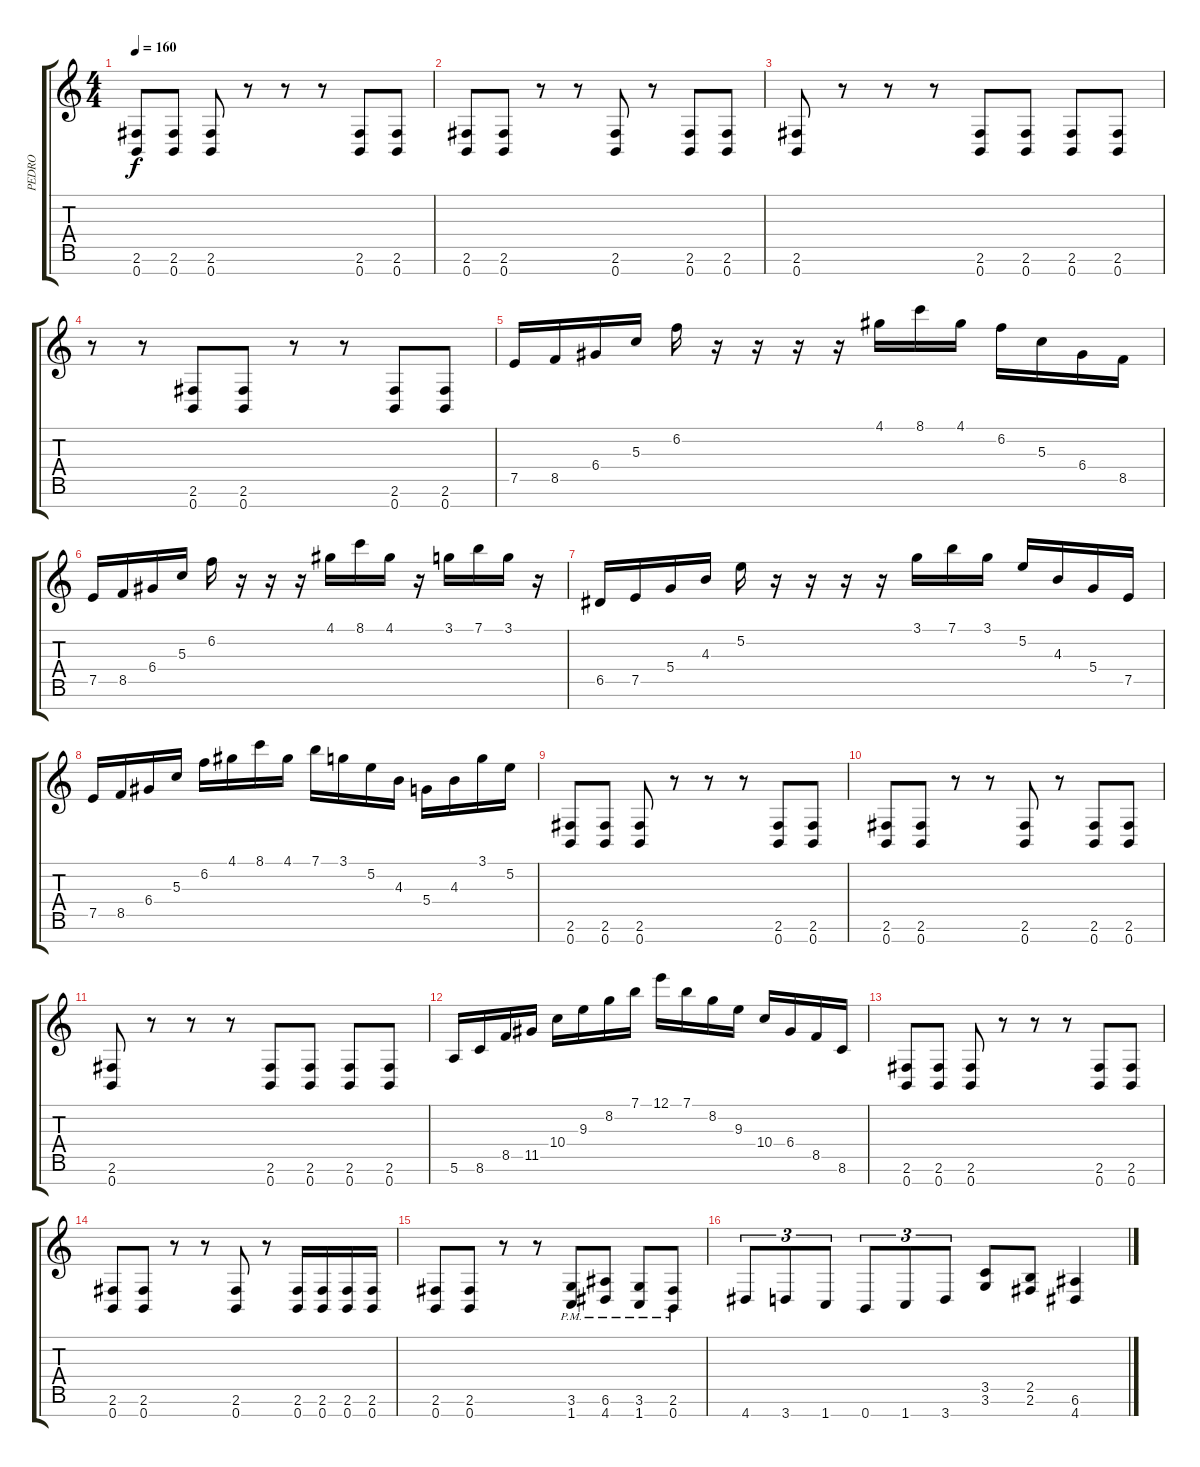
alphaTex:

\track ("PEDRO" "PEDRO") {instrument distortionguitar}
\staff {score tabs}
\tuning (E4 B3 G3 D3 A2 E2 B1) {hide}
\ts (4 4)
\tempo 160
\clef g2
\ks c
(2.6 0.7).8{dy f} (2.6 0.7).8 (2.6 0.7).8 r.8 r.8 r.8 (2.6 0.7).8 (2.6 0.7).8 |
(2.6 0.7).8 (2.6 0.7).8 r.8 r.8 (2.6 0.7).8 r.8 (2.6 0.7).8 (2.6 0.7).8 |
(2.6 0.7).8 r.8 r.8 r.8 (2.6 0.7).8 (2.6 0.7).8 (2.6 0.7).8 (2.6 0.7).8 |
r.8 r.8 (2.6 0.7).8 (2.6 0.7).8 r.8 r.8 (2.6 0.7).8 (2.6 0.7).8 |
7.5.16 8.5.16 6.4.16 5.3.16 6.2.16 r.16 r.16 r.16 r.16 4.1.16 8.1.16 4.1.16 6.2.16 5.3.16 6.4.16 8.5.16 |
7.5.16 8.5.16 6.4.16 5.3.16 6.2.16 r.16 r.16 r.16 4.1.16 8.1.16 4.1.16 r.16 3.1.16 7.1.16 3.1.16 r.16 |
6.5.16 7.5.16 5.4.16 4.3.16 5.2.16 r.16 r.16 r.16 r.16 3.1.16 7.1.16 3.1.16 5.2.16 4.3.16 5.4.16 7.5.16 |
7.5.16 8.5.16 6.4.16 5.3.16 6.2.16 4.1.16 8.1.16 4.1.16 7.1.16 3.1.16 5.2.16 4.3.16 5.4.16 4.3.16 3.1.16 5.2.16 |
(2.6 0.7).8 (2.6 0.7).8 (2.6 0.7).8 r.8 r.8 r.8 (2.6 0.7).8 (2.6 0.7).8 |
(2.6 0.7).8 (2.6 0.7).8 r.8 r.8 (2.6 0.7).8 r.8 (2.6 0.7).8 (2.6 0.7).8 |
(2.6 0.7).8 r.8 r.8 r.8 (2.6 0.7).8 (2.6 0.7).8 (2.6 0.7).8 (2.6 0.7).8 |
5.6.16 8.6.16 8.5.16 11.5.16 10.4.16 9.3.16 8.2.16 7.1.16 12.1.16 7.1.16 8.2.16 9.3.16 10.4.16 6.4.16 8.5.16 8.6.16 |
(2.6 0.7).8 (2.6 0.7).8 (2.6 0.7).8 r.8 r.8 r.8 (2.6 0.7).8 (2.6 0.7).8 |
(2.6 0.7).8 (2.6 0.7).8 r.8 r.8 (2.6 0.7).8 r.8 (2.6 0.7).16 (2.6 0.7).16 (2.6 0.7).16 (2.6 0.7).16 |
(2.6 0.7).8 (2.6 0.7).8 r.8 r.8 (3.6{pm} 1.7{pm}).8 (6.6{pm} 4.7{pm}).8 (3.6{pm} 1.7{pm}).8 (2.6{pm} 0.7{pm}).8 |
4.7.8{tu (3 2)} 3.7.8{tu (3 2)} 1.7.8{tu (3 2)} 0.7.8{tu (3 2)} 1.7.8{tu (3 2)} 3.7.8{tu (3 2)} (3.5 3.6).8 (2.5 2.6).8 (6.6 4.7).4
